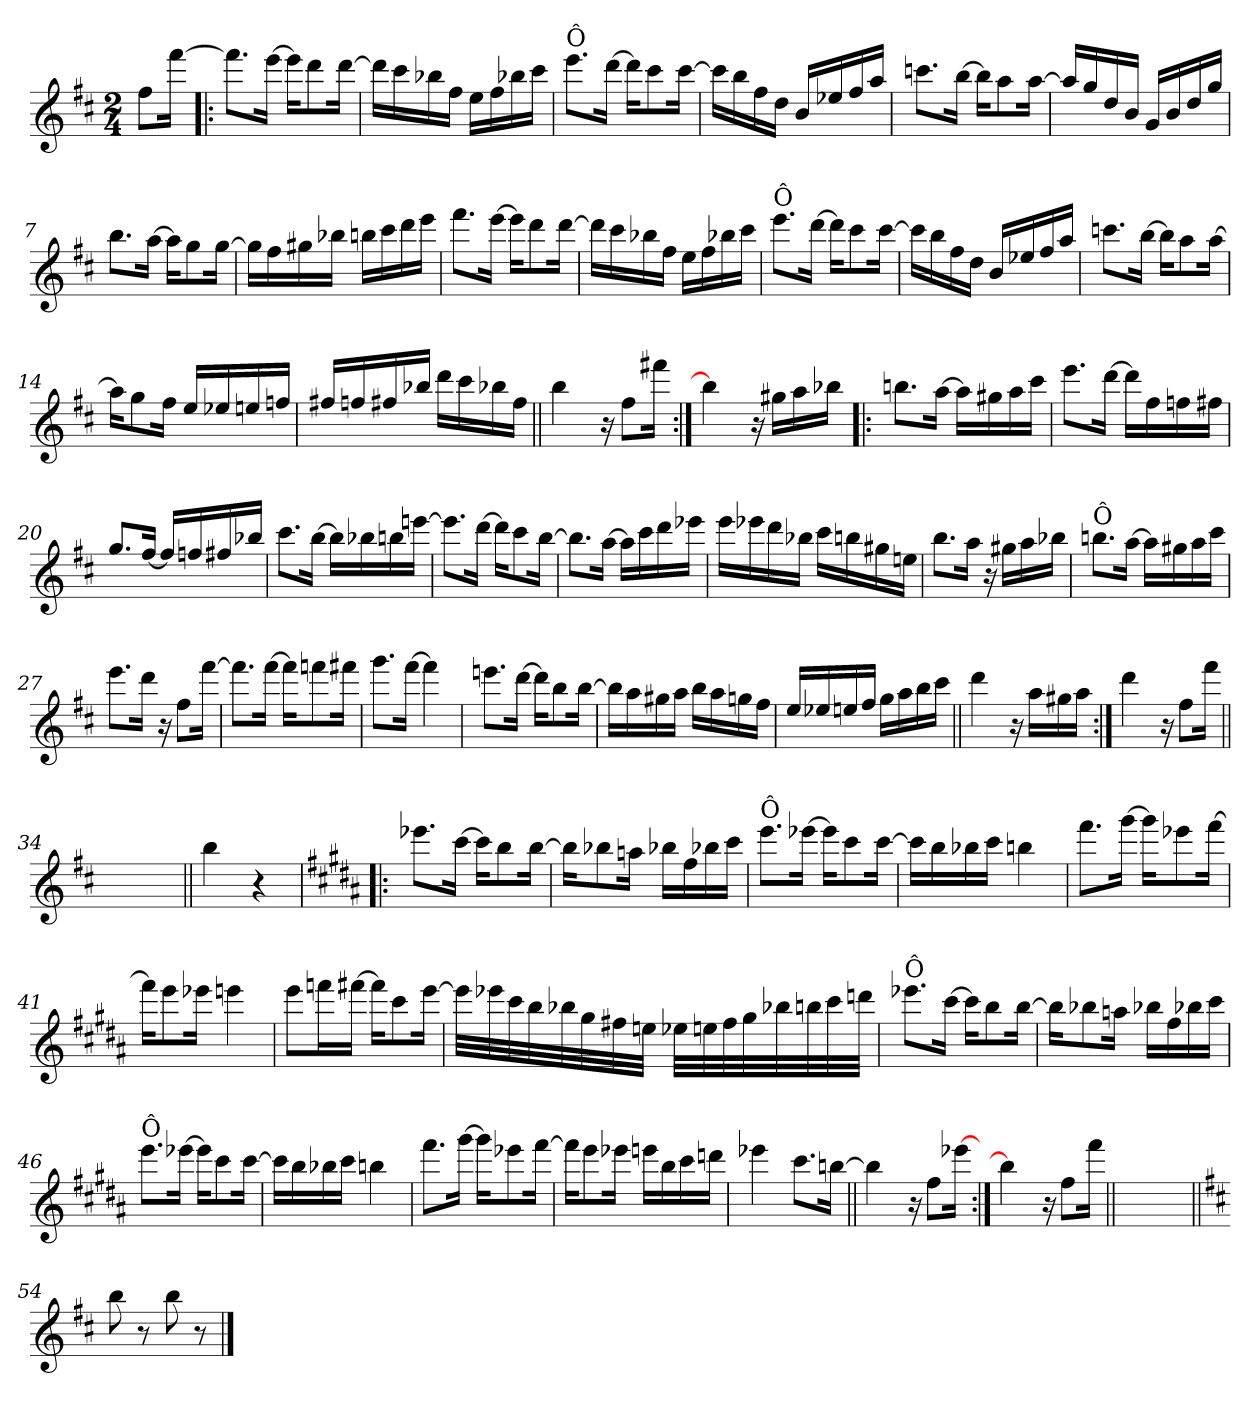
**kern
*part1
*staff1
*clefG2
*k[f#c#]
*D:
*M2/4
=
8ff#\L
[16fff#\Jk
=1!|:
8.fff#\L]
[16eee\Jk
16eee\KL]
8ddd\
[16ddd\Jk
=2
16ddd\LL]
16ccc#\
16bb-X\
16ff#\JJ
16ee\LL
16ff#\
16bb-X\
16ccc#\JJ
=3
!LO:TX:a:t=Ô
8.eee\L
[16ddd\Jk
16ddd\KL]
8ccc#\
[16ccc#\Jk
=4
16ccc#\LL]
16bb\
16ff#\
16dd\JJ
16b/LL
16ee-X/
16ff#/
16aa/JJ
!!LO:LB:g=z
=5
8.cccn\L
[16bb\Jk
16bb\KL]
8aa\
[16aa\Jk
=6
16aa/LL]
16gg/
16dd/
16b/JJ
16g/LL
16b/
16dd/
16gg/JJ
=7
8.bb\L
[16aa\Jk
16aa\KL]
8gg\
[16gg\Jk
=8
16gg\LL]
16ff#\
16gg#X\
16bb-X\JJ
16bbn\LL
16ccc#\
16ddd\
16eee\JJ
!!LO:LB:g=z
=9
8.fff#\L
[16eee\Jk
16eee\KL]
8ddd\
[16ddd\Jk
=10
16ddd\LL]
16ccc#\
16bb-X\
16ff#\JJ
16ee\LL
16ff#\
16bb-X\
16ccc#\JJ
=11
!LO:TX:a:t=Ô
8.eee\L
[16ddd\Jk
16ddd\KL]
8ccc#\
[16ccc#\Jk
=12
16ccc#\LL]
16bb\
16ff#\
16dd\JJ
16b/LL
16ee-X/
16ff#/
16aa/JJ
!!LO:LB:g=z
=13
8.cccn\L
[16bb\Jk
16bb\KL]
8aa\
[16aa\Jk
=14
16aa\KL]
8gg\
16ff#\Jk
16ee/LL
16ee-X/
16een/
16ffn/JJ
=15
16ff#X/LL
16ffn/
16ff#X/
16bb-X/JJ
16ddd\LL
16ccc#\
16bb-X\
16ff#\JJ
=16||
4bb\
16r
8ff#\L
16fff#X\Jk
!!LO:LB:g=z
=17:|!
4bb\]
16r
16gg#X\LL
16aa\
16bb-X\JJ
=18!|:
8.bbn\L
[16aa\Jk
16aa\LL]
16gg#X\
16aa\
16ccc#\JJ
=19
8.eee\L
[16ddd\Jk
16ddd\LL]
16ff#\
16ffn\
16ff#X\JJ
=20
8.gg/L
[16ff#/Jk
16ff#/LL]
16ffn/
16ff#X/
16bb-X/JJ
!!LO:LB:g=z
=21
8.ccc#\L
[16bb\Jk
16bb\LL]
16bb-X\
16bbn\
[16eeen\JJ
=22
8.eee\L]
[16ddd\Jk
16ddd\KL]
8ccc#\
[16bb\Jk
=23
8.bb\L]
[16aa\Jk
16aa\LL]
16ccc#\
16ddd\
16eee-X\JJ
=24
16eee\LL
16eee-X\
16ddd\
16bb-X\JJ
16ccc#\LL
16bbn\
16gg#X\
16een\JJ
!!LO:LB:g=z
=25
8.bb\L
16aa\Jk
16r
16gg#X\LL
16aa\
16bb-X\JJ
=26
!LO:TX:a:t=Ô
8.bbn\L
[16aa\Jk
16aa\LL]
16gg#X\
16aa\
16ccc#\JJ
=27
8.eee\L
16ddd\Jk
16r
8ff#\L
[16fff#\Jk
=28
8.fff#\L]
[16fff#\Jk
16fff#\KL]
8fffn\
16fff#X\Jk
!!LO:LB:g=z
=29
8.ggg\L
[16fff#\Jk
4fff#\]
=30
8.eeen\L
[16ddd\Jk
16ddd\KL]
8bb\
[16bb\Jk
=31
16bb\LL]
16aa\
16gg#X\
16aa\JJ
16bb\LL
16aa\
16ggn\
16ff#\JJ
=32
16ee/LL
16ee-X/
16een/
16ff#/JJ
16gg\LL
16aa\
16bb\
16ccc#\JJ
!!LO:LB:g=z
=33||
4ddd\
16r
16aa\LL
16gg#X\
16aa\JJ
=34:|!
4ddd\
16r
8ff#\L
16fff#\Jk
=34X341||
2ryy
!!LO:PB:g=z
=35||
4bb\
4r
=36!|:
*k[f#c#g#d#a#]
*B:
8.eee-X\L
[16ccc#\Jk
16ccc#\KL]
8bb\
[16bb\Jk
=37
16bbn\KL]
8bb-X\
16aan\Jk
16bb-X\LL
16ff#\
16bb-X\
16ccc#\JJ
=38
!LO:TX:a:t=Ô
8.eee\L
[16eee-X\Jk
16eee-\KL]
8ccc#\
[16ccc#\Jk
!!LO:LB:g=z
=39
16ccc#\LL]
16bb\
16bb-X\
16ccc#\JJ
4bbn\
=40
8.fff#\L
[16ggg#\Jk
16ggg#\KL]
8eee-X\
[16fff#\Jk
=41
16fff#\KL]
8eee\
16eee-X\Jk
4eeen\
=42
8eee\L
16fffn\L
[16fff#X\JJ
16fff#\KL]
8ccc#\
[16eee\Jk
!!LO:LB:g=z
=43
32eeen\LLL]
32eee-X\
32ccc#\
32bb\
32bb-X\
32gg#\
32ff#X\
32een\JJJ
32ee-X\LLL
32een\
32ff#\
32gg#\
32bb-X\
32bbn\
32ccc#\
32dddn\JJJ
=44
!LO:TX:a:t=Ô
8.eee-X\L
[16ccc#\Jk
16ccc#\KL]
8bb\
[16bb\Jk
=45
16bbn\KL]
8bb-X\
16aan\Jk
16bb-X\LL
16ff#\
16bb-X\
16ccc#\JJ
=46
!LO:TX:a:t=Ô
8.eee\L
[16eee-X\Jk
16eee-\KL]
8ccc#\
[16ccc#\Jk
!!LO:LB:g=z
=47
16ccc#\LL]
16bb\
16bb-X\
16ccc#\JJ
4bbn\
=48
8.fff#\L
[16ggg#\Jk
16ggg#\KL]
8eee-X\
[16fff#\Jk
=49
16fff#\KL]
8eee\
16eee-X\Jk
16eeen\LL
16bb\
16ccc#\
16dddn\JJ
=50
4eee-X\
8.ccc#\L
[16bbn\Jk
!!LO:LB:g=z
=51||
4bb\]
16r
8ff#\L
[16eee-X\Jk
=52:|!
4bb\]
16r
8ff#\L
16fff#\Jk
=53||
2ryy
=54||
*k[f#c#]
*D:
8bb\
8r
8bb\
8r
==
*-
